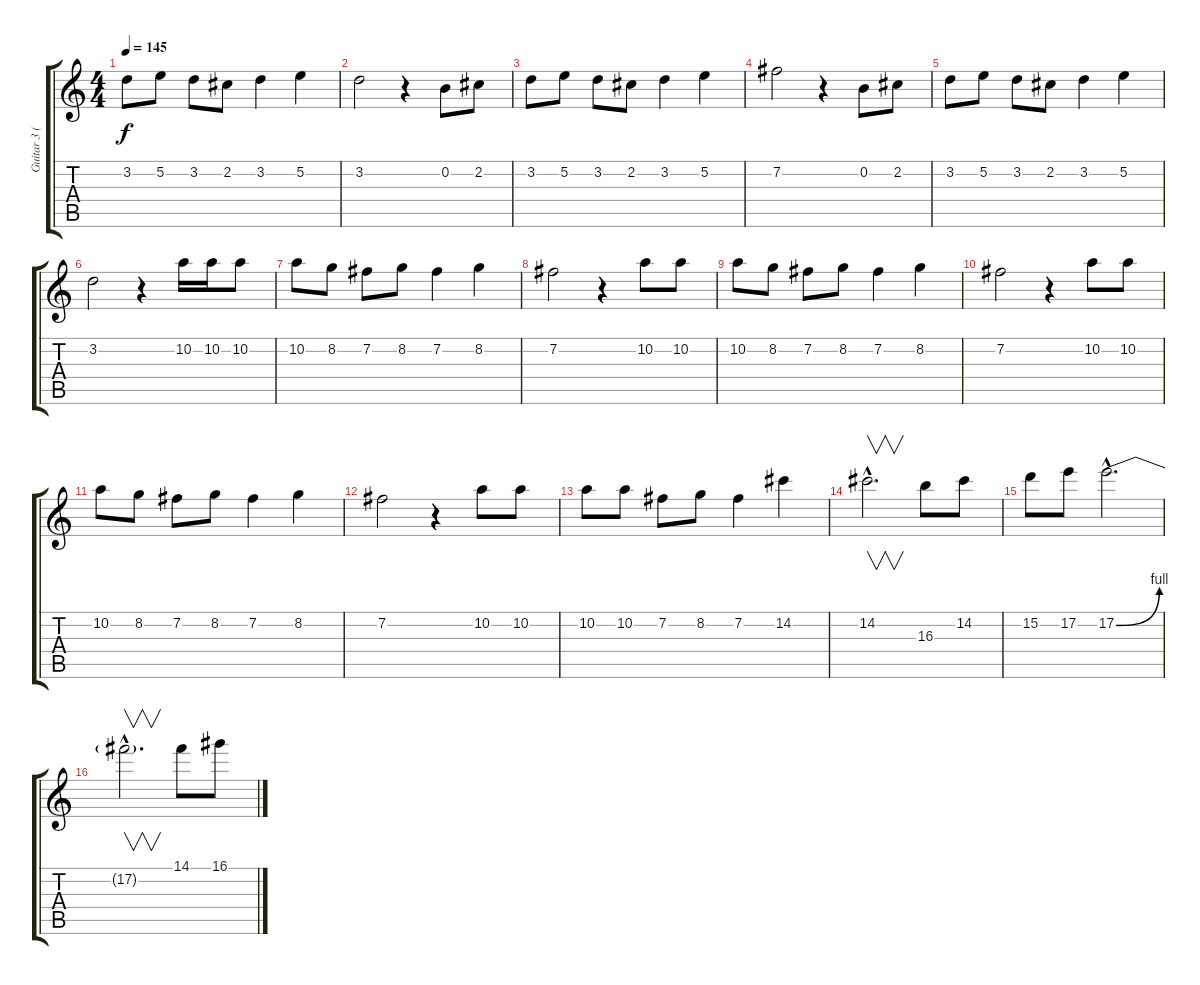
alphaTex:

\track ("Guitar 3 (Solo)" "Guitar 3 (") {instrument distortionguitar}
\staff {score tabs}
\tuning (E4 B3 G3 D3 A2 E2) {hide}
\ts (4 4)
\tempo 145
\clef g2
\ks c
3.2.8{dy f} 5.2.8 3.2.8 2.2.8 3.2.4 5.2.4 |
3.2.2 r.4 0.2.8 2.2.8 |
3.2.8 5.2.8 3.2.8 2.2.8 3.2.4 5.2.4 |
7.2.2 r.4 0.2.8 2.2.8 |
3.2.8 5.2.8 3.2.8 2.2.8 3.2.4 5.2.4 |
3.2.2 r.4 10.2.16 10.2.16 10.2.8 |
10.2.8 8.2.8 7.2.8 8.2.8 7.2.4 8.2.4 |
7.2.2 r.4 10.2.8 10.2.8 |
10.2.8 8.2.8 7.2.8 8.2.8 7.2.4 8.2.4 |
7.2.2 r.4 10.2.8 10.2.8 |
10.2.8 8.2.8 7.2.8 8.2.8 7.2.4 8.2.4 |
7.2.2 r.4 10.2.8 10.2.8 |
10.2.8 10.2.8 7.2.8 8.2.8 7.2.4 14.2.4 |
14.2{hac}.2{v d} 16.3.8 14.2.8 |
15.2.8 17.2.8 17.2{be (bend 0 0 60 4) hac}.2{d} |
17.2{hac t}.2{v d} 14.1.8 16.1.8
